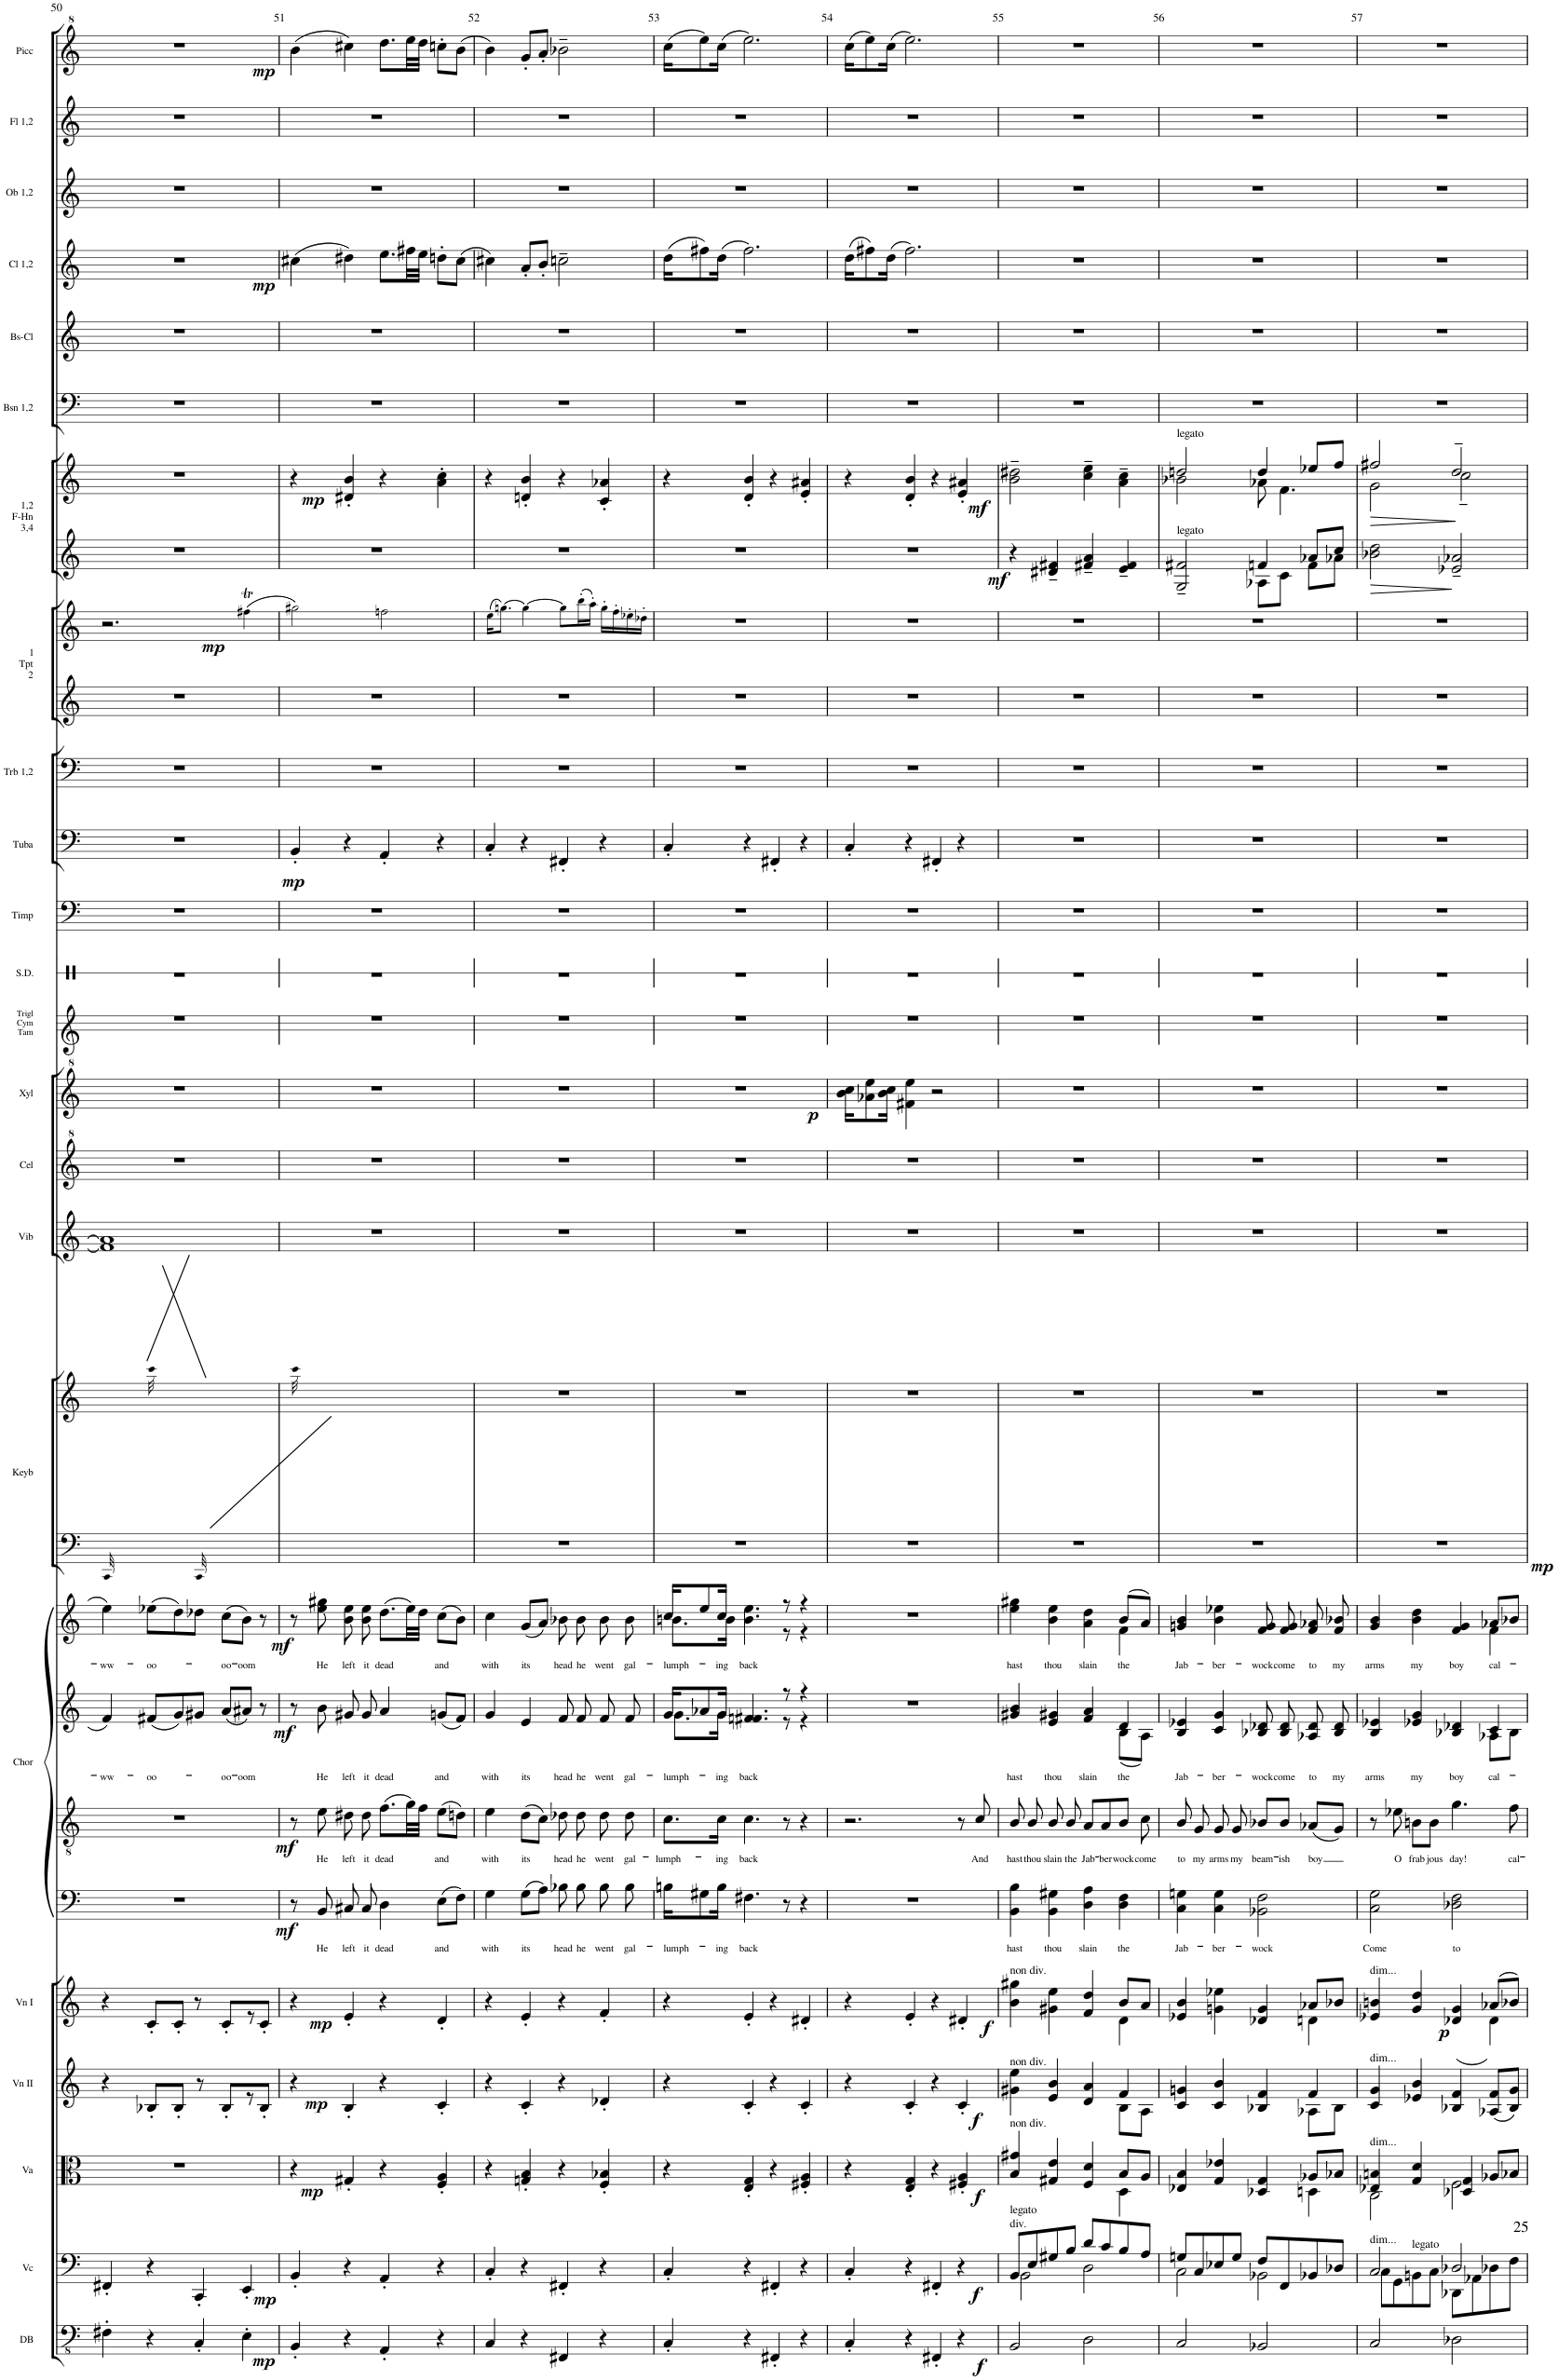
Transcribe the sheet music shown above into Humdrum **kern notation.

**kern	**dynam	**kern	**dynam	**kern	**dynam	**kern	**dynam	**kern	**dynam	**kern	**text	**kern	**text	**kern	**text	**kern	**text	**dynam	**kern	**kern	**kern	**kern	**kern	**dynam	**kern	**kern	**kern	**kern	**dynam	**kern	**kern	**kern	**dynam	**kern	**kern	**dynam	**kern	**kern	**kern	**dynam	**kern	**kern	**kern	**dynam
*part23	*part23	*part22	*part22	*part21	*part21	*part20	*part20	*part19	*part19	*part18	*part18	*part18	*part18	*part18	*part18	*part18	*part18	*part18	*part17	*part17	*part16	*part15	*part14	*part14	*part13	*part12	*part11	*part10	*part10	*part9	*part8	*part8	*part8	*part7	*part7	*part7	*part6	*part5	*part4	*part4	*part3	*part2	*part1	*part1
*staff29	*staff29	*staff28	*staff28	*staff27	*staff27	*staff26	*staff26	*staff25	*staff25	*staff24	*staff24	*staff23	*staff23	*staff22	*staff22	*staff21	*staff21	*staff21/22/23/24	*staff20	*staff19	*staff18	*staff17	*staff16	*staff16	*staff15	*staff14	*staff13	*staff12	*staff12	*staff11	*staff10	*staff9	*staff9/10	*staff8	*staff7	*staff7/8	*staff6	*staff5	*staff4	*staff4	*staff3	*staff2	*staff1	*staff1
*I"Dbl Bass	*	*I"Cellos	*	*I"Violas	*	*I"Violin II	*	*I"Violin I	*	*I"Chorus	*	*	*	*	*	*	*	*	*I"Keyboards	*	*I"Vibraphone	*I"Celesta	*I"Xylophone	*	*I"Triangle     Cymbal   Tam tam	*I"Side drum	*I"Timpani	*I"F-Tuba	*	*I"Trombone 1,2	*I"1 C Trumpets              2	*	*	*I"1,2 F-Horns       3,4	*	*	*I"Bassoons  1,2	*I"Bass Clarinet	*I"Clarinets 1,2	*	*I"Oboes 1,2	*I"Flutes 1,2	*I"Piccolo	*
*I'DB	*	*	*	*I'Va	*	*I'Vn II	*	*I'Vn I	*	*I'Chor	*	*	*	*	*	*	*	*	*I'Keyb	*	*I'Vib	*I'Cel	*I'Xyl	*	*I'Trigl    Cym    Tam	*I'S.D.	*I'Timp	*I'Tuba	*	*I'Trb 1,2	*I'1 Tpt   2	*	*	*I'1,2 F-Hn  3,4	*	*	*I'Bsn 1,2	*I'Bs-Cl	*I'Cl 1,2	*	*I'Ob 1,2	*I'Fl 1,2	*I'Picc	*
!!LO:PB:g=z
*clefFv4	*	*clefF4	*	*clefC3	*	*clefG2	*	*clefG2	*	*clefF4	*	*clefGv2	*	*clefG2	*	*clefG2	*	*	*clefF4	*clefG2	*clefG2	*clefG^2	*clefG^2	*	*clefG2	*clefX	*clefF4	*clefF4	*	*clefF4	*clefG2	*clefG2	*	*clefG2	*clefG2	*	*clefF4	*clefG2	*clefG2	*	*clefG2	*clefG2	*clefG^2	*
*Trd7c12	*	*	*	*	*	*	*	*	*	*	*	*	*	*	*	*	*	*	*	*	*	*	*	*	*	*	*	*	*	*	*	*	*	*Trd4c7	*Trd4c7	*	*	*Trd8c14	*Trd1c2	*	*	*	*Trd-7c-12	*
*k[]	*	*k[]	*	*k[]	*	*k[]	*	*k[]	*	*k[]	*	*k[]	*	*k[]	*	*k[]	*	*	*k[]	*k[]	*k[]	*k[]	*k[]	*	*k[]	*k[]	*k[]	*k[]	*	*k[]	*k[]	*k[]	*	*k[]	*k[]	*	*k[]	*k[]	*k[]	*	*k[]	*k[]	*k[]	*
=50	=50	=50	=50	=50	=50	=50	=50	=50	=50	=50	=50	=50	=50	=50	=50	=50	=50	=50	=50	=50	=50	=50	=50	=50	=50	=50	=50	=50	=50	=50	=50	=50	=50	=50	=50	=50	=50	=50	=50	=50	=50	=50	=50	=50
!	!	!	!	!	!	!	!	!	!	!	!	!	!	!	!LO:LY:b	!	!LO:LY:b	!	!	!	!	!	!	!	!	!	!	!	!	!	!	!	!	!	!	!	!	!	!	!	!	!	!	!
4FF#X'\	.	4FF#X'/	.	1r	.	4r	.	4r	.	1r	.	1r	.	4f/	-ww-	4ee\	-ww-	.	32CC!	4ryy	1f#] 1a#]	1r	1r	.	1r	1r	1r	1r	.	1r	1r	2.r	.	1r	1r	.	1r	1r	1r	.	1r	1r	1r	.
.	.	.	.	.	.	.	.	.	.	.	.	.	.	.	.	.	.	.	32ryy	.	.	.	.	.	.	.	.	.	.	.	.	.	.	.	.	.	.	.	.	.	.	.	.	.
.	.	.	.	.	.	.	.	.	.	.	.	.	.	.	.	.	.	.	16ryy	.	.	.	.	.	.	.	.	.	.	.	.	.	.	.	.	.	.	.	.	.	.	.	.	.
.	.	.	.	.	.	.	.	.	.	.	.	.	.	.	.	.	.	.	8ryy	.	.	.	.	.	.	.	.	.	.	.	.	.	.	.	.	.	.	.	.	.	.	.	.	.
!	!	!	!	!	!	!	!	!	!	!	!	!	!	!	!LO:LY:b	!	!LO:LY:b	!	!	!	!	!	!	!	!	!	!	!	!	!	!	!	!	!	!	!	!	!	!	!	!	!	!	!
4r	.	4r	.	.	.	8B-X'/L	.	8c'/L	.	.	.	.	.	8f#X/L	-oo-	(8ee-X\L	-oo-	.	4ryy	32ccc!	.	.	.	.	.	.	.	.	.	.	.	.	.	.	.	.	.	.	.	.	.	.	.	.
.	.	.	.	.	.	.	.	.	.	.	.	.	.	.	.	.	.	.	.	32ryy	.	.	.	.	.	.	.	.	.	.	.	.	.	.	.	.	.	.	.	.	.	.	.	.
.	.	.	.	.	.	.	.	.	.	.	.	.	.	.	.	.	.	.	.	16ryy	.	.	.	.	.	.	.	.	.	.	.	.	.	.	.	.	.	.	.	.	.	.	.	.
.	.	.	.	.	.	8B-'/J	.	8c'/J	.	.	.	.	.	8g/	.	8dd\)	.	.	.	8ryy	.	.	.	.	.	.	.	.	.	.	.	.	.	.	.	.	.	.	.	.	.	.	.	.
4CC'/	.	4CC'/	.	.	.	8r	.	8r	.	.	.	.	.	8g#X/J	.	8dd-X\J	.	.	32CC!	4ryy	.	.	.	.	.	.	.	.	.	.	.	.	.	.	.	.	.	.	.	.	.	.	.	.
.	.	.	.	.	.	.	.	.	.	.	.	.	.	.	.	.	.	.	32ryy	.	.	.	.	.	.	.	.	.	.	.	.	.	.	.	.	.	.	.	.	.	.	.	.	.
.	.	.	.	.	.	.	.	.	.	.	.	.	.	.	.	.	.	.	16ryy	.	.	.	.	.	.	.	.	.	.	.	.	.	.	.	.	.	.	.	.	.	.	.	.	.
!	!	!	!	!	!	!	!	!	!	!	!	!	!	!	!LO:LY:b	!	!LO:LY:b	!	!	!	!	!	!	!	!	!	!	!	!	!	!	!	!	!	!	!	!	!	!	!	!	!	!	!
.	.	.	.	.	.	8B-'/L	.	8c'/L	.	.	.	.	.	8a/L	-oo-	(8cc\L	-oo-	.	8ryy	.	.	.	.	.	.	.	.	.	.	.	.	.	.	.	.	.	.	.	.	.	.	.	.	.
!	!	!	!	!	!	!	!	!	!	!	!	!	!	!	!LO:LY:b	!	!LO:LY:b	!	!	!	!	!	!	!	!	!	!	!	!	!	!	!	!LO:DY:b	!	!	!	!	!	!	!	!	!	!	!
4EE'\	.	4EE'/	.	.	.	8r	.	8r	.	.	.	.	.	8a#X/J	-oom	8b\J)	-oom	.	4ryy	4ryy	.	.	.	.	.	.	.	.	.	.	.	(4ff#Xt!\	mp	.	.	.	.	.	.	.	.	.	.	.
.	.	.	.	.	.	8B-'/J	.	8c'/J	.	.	.	.	.	8r	.	8r	.	.	.	.	.	.	.	.	.	.	.	.	.	.	.	.	.	.	.	.	.	.	.	.	.	.	.	.
=51	=51	=51	=51	=51	=51	=51	=51	=51	=51	=51	=51	=51	=51	=51	=51	=51	=51	=51	=51	=51	=51	=51	=51	=51	=51	=51	=51	=51	=51	=51	=51	=51	=51	=51	=51	=51	=51	=51	=51	=51	=51	=51	=51	=51
!	!LO:DY:b	!	!LO:DY:b	!	!	!	!	!	!	!	!	!	!	!	!	!	!	!	!	!	!	!	!	!	!	!	!	!	!LO:DY:b	!	!	!	!	!	!	!	!	!	!	!LO:DY:b	!	!	!	!LO:DY:b
4BBB'/	mp	4BB'/	mp	4r	.	4r	.	4r	.	8r	.	8r	.	8r	.	8r	.	.	1ryy	32ccc!	1r	1r	1r	.	1r	1r	1r	4BB'/	mp	1r	1r	2gg#X!\)	.	1r	4r	.	1r	1r	(4cc#X\	mp	1r	1r	(4bb\	mp
.	.	.	.	.	.	.	.	.	.	.	.	.	.	.	.	.	.	.	.	32ryy	.	.	.	.	.	.	.	.	.	.	.	.	.	.	.	.	.	.	.	.	.	.	.	.
.	.	.	.	.	.	.	.	.	.	.	.	.	.	.	.	.	.	.	.	16ryy	.	.	.	.	.	.	.	.	.	.	.	.	.	.	.	.	.	.	.	.	.	.	.	.
!	!	!	!	!	!	!	!	!	!	!	!LO:LY:b	!	!LO:LY:b	!	!LO:LY:b	!	!LO:LY:b	!LO:DY:b=4	!	!	!	!	!	!	!	!	!	!	!	!	!	!	!	!	!	!	!	!	!	!	!	!	!	!
!	!	!	!	!	!	!	!	!	!	!	!	!	!	!	!	!	!	!LO:DY:n=1:b=3	!	!	!	!	!	!	!	!	!	!	!	!	!	!	!	!	!	!	!	!	!	!	!	!	!	!
!	!	!	!	!	!	!	!	!	!	!	!	!	!	!	!	!	!	!LO:DY:n=2:b=2	!	!	!	!	!	!	!	!	!	!	!	!	!	!	!	!	!	!	!	!	!	!	!	!	!	!
!	!	!	!	!	!	!	!	!	!	!	!	!	!	!	!	!	!	!LO:DY:n=3:b	!	!	!	!	!	!	!	!	!	!	!	!	!	!	!	!	!	!	!	!	!	!	!	!	!	!
.	.	.	.	.	.	.	.	.	.	8BB/	He	8e\	He	8b\	He	8ee\ 8gg#X\	He	mf mf mf mf	.	8ryy	.	.	.	.	.	.	.	.	.	.	.	.	.	.	.	.	.	.	.	.	.	.	.	.
!	!	!	!	!	!LO:DY:b	!	!LO:DY:b	!	!LO:DY:b	!	!LO:LY:b	!	!LO:LY:b	!	!LO:LY:b	!	!LO:LY:b	!	!	!	!	!	!	!	!	!	!	!	!	!	!	!	!	!	!	!LO:DY:b	!	!	!	!	!	!	!	!
4r	.	4r	.	4G#X'/	mp	4B'/	mp	4e'/	mp	8C#X/	left	8d#X\	left	8g#X/	left	8b\ 8ee\	left	.	.	4ryy	.	.	.	.	.	.	.	4r	.	.	.	.	.	.	4d#X/' 4b/'	mp	.	.	4dd#X\)	.	.	.	4ccc#X\)	.
!	!	!	!	!	!	!	!	!	!	!	!LO:LY:b	!	!LO:LY:b	!	!LO:LY:b	!	!LO:LY:b	!	!	!	!	!	!	!	!	!	!	!	!	!	!	!	!	!	!	!	!	!	!	!	!	!	!	!
.	.	.	.	.	.	.	.	.	.	8C#/	it	8d#\	it	8g#/	it	8b\ 8ee\	it	.	.	.	.	.	.	.	.	.	.	.	.	.	.	.	.	.	.	.	.	.	.	.	.	.	.	.
!	!	!	!	!	!	!	!	!	!	!	!LO:LY:b	!	!LO:LY:b	!	!LO:LY:b	!	!LO:LY:b	!	!	!	!	!	!	!	!	!	!	!	!	!	!	!	!	!	!	!	!	!	!	!	!	!	!	!
4AAA'/	.	4AA'/	.	4r	.	4r	.	4r	.	4D\	dead	8.f\L	dead	4a/	dead	(8.dd\L	dead	.	.	2ryy	.	.	.	.	.	.	.	4AA'/	.	.	.	2ffn!\	.	.	4r	.	.	.	8.ee\L	.	.	.	8.ddd\L	.
.	.	.	.	.	.	.	.	.	.	.	.	32g\LL	.	.	.	32ee\LL)	.	.	.	.	.	.	.	.	.	.	.	.	.	.	.	.	.	.	.	.	.	.	32ff#X\LL	.	.	.	32eee\LL	.
.	.	.	.	.	.	.	.	.	.	.	.	32f\JJJ	.	.	.	32dd\JJJ	.	.	.	.	.	.	.	.	.	.	.	.	.	.	.	.	.	.	.	.	.	.	32ee\JJJ	.	.	.	32ddd\JJJ	.
!	!	!	!	!	!	!	!	!	!	!	!LO:LY:b	!	!LO:LY:b	!	!LO:LY:b	!	!LO:LY:b	!	!	!	!	!	!	!	!	!	!	!	!	!	!	!	!	!	!	!	!	!	!	!	!	!	!	!
4r	.	4r	.	4F/' 4A/'	.	4c'/	.	4d'/	.	8E\L	and	8e\L	and	8gn/L	and	(8cc\L	and	.	.	.	.	.	.	.	.	.	.	4r	.	.	.	.	.	.	4a\' 4cc\'	.	.	.	8ddn'\L	.	.	.	8cccn'\L	.
.	.	.	.	.	.	.	.	.	.	8F\J	.	8dn\J	.	8f/J	.	8b\J)	.	.	.	.	.	.	.	.	.	.	.	.	.	.	.	.	.	.	.	.	.	.	(8cc#\J	.	.	.	(8bb\J	.
=52	=52	=52	=52	=52	=52	=52	=52	=52	=52	=52	=52	=52	=52	=52	=52	=52	=52	=52	=52	=52	=52	=52	=52	=52	=52	=52	=52	=52	=52	=52	=52	=52	=52	=52	=52	=52	=52	=52	=52	=52	=52	=52	=52	=52
!	!	!	!	!	!	!	!	!	!	!	!LO:LY:b	!	!LO:LY:b	!	!LO:LY:b	!	!LO:LY:b	!	!	!	!	!	!	!	!	!	!	!	!	!	!	!	!	!	!	!	!	!	!	!	!	!	!	!
4CC/	.	4C'/	.	4r	.	4r	.	4r	.	4G\	with	4e\	with	4g/	with	4cc\	with	.	1r	1r	1r	1r	1r	.	1r	1r	1r	4C'/	.	1r	1r	(16ee!\KL	.	1r	4r	.	1r	1r	4cc#X\)	.	1r	1r	4bb\)	.
.	.	.	.	.	.	.	.	.	.	.	.	.	.	.	.	.	.	.	.	.	.	.	.	.	.	.	.	.	.	.	.	[8.ggn!\J)	.	.	.	.	.	.	.	.	.	.	.	.
!	!	!	!	!	!	!	!	!	!	!	!LO:LY:b	!	!LO:LY:b	!	!LO:LY:b	!	!LO:LY:b	!	!	!	!	!	!	!	!	!	!	!	!	!	!	!	!	!	!	!	!	!	!	!	!	!	!	!
4r	.	4r	.	4Gn/' 4B/'	.	4c'/	.	4e'/	.	8G\L	its	8d\L	its	4e/	its	(8g/L	its	.	.	.	.	.	.	.	.	.	.	4r	.	.	.	4gg!\_	.	.	4dn/' 4b/'	.	.	.	8a'/L	.	.	.	8gg'/L	.
.	.	.	.	.	.	.	.	.	.	8A\J	.	8c\J	.	.	.	8a/J)	.	.	.	.	.	.	.	.	.	.	.	.	.	.	.	.	.	.	.	.	.	.	8b'/J	.	.	.	8aa'/J	.
!	!	!	!	!	!	!	!	!	!	!	!LO:LY:b	!	!LO:LY:b	!	!LO:LY:b	!	!LO:LY:b	!	!	!	!	!	!	!	!	!	!	!	!	!	!	!	!	!	!	!	!	!	!	!	!	!	!	!
4FFF#X/	.	4FF#X'/	.	4r	.	4r	.	4r	.	8B-X\	head	8d-X\	head	8f/	head	8b-X\	head	.	.	.	.	.	.	.	.	.	.	4FF#X'/	.	.	.	8gg!\L]	.	.	4r	.	.	.	2ccn~\	.	.	.	2bb-X~\	.
!	!	!	!	!	!	!	!	!	!	!	!LO:LY:b	!	!LO:LY:b	!	!LO:LY:b	!	!LO:LY:b	!	!	!	!	!	!	!	!	!	!	!	!	!	!	!	!	!	!	!	!	!	!	!	!	!	!	!
.	.	.	.	.	.	.	.	.	.	8B-\	he	8d-\	he	8f/	he	8b-\	he	.	.	.	.	.	.	.	.	.	.	.	.	.	.	(16bb'!\L	.	.	.	.	.	.	.	.	.	.	.	.
.	.	.	.	.	.	.	.	.	.	.	.	.	.	.	.	.	.	.	.	.	.	.	.	.	.	.	.	.	.	.	.	16aa'!\JJ)	.	.	.	.	.	.	.	.	.	.	.	.
!	!	!	!	!	!	!	!	!	!	!	!LO:LY:b	!	!LO:LY:b	!	!LO:LY:b	!	!LO:LY:b	!	!	!	!	!	!	!	!	!	!	!	!	!	!	!	!	!	!	!	!	!	!	!	!	!	!	!
4r	.	4r	.	4F/' 4B-X/'	.	4d-X'/	.	4f'/	.	8B-\	went	8d-\	went	8f/	went	8b-\	went	.	.	.	.	.	.	.	.	.	.	4r	.	.	.	16gg'!\LL	.	.	4c/' 4a-X/'	.	.	.	.	.	.	.	.	.
.	.	.	.	.	.	.	.	.	.	.	.	.	.	.	.	.	.	.	.	.	.	.	.	.	.	.	.	.	.	.	.	16ff'!\	.	.	.	.	.	.	.	.	.	.	.	.
!	!	!	!	!	!	!	!	!	!	!	!LO:LY:b	!	!LO:LY:b	!	!LO:LY:b	!	!LO:LY:b	!	!	!	!	!	!	!	!	!	!	!	!	!	!	!	!	!	!	!	!	!	!	!	!	!	!	!
.	.	.	.	.	.	.	.	.	.	8B-\	gal-	8d-\	gal-	8f/	gal-	8b-\	gal-	.	.	.	.	.	.	.	.	.	.	.	.	.	.	16ee-X'!\	.	.	.	.	.	.	.	.	.	.	.	.
.	.	.	.	.	.	.	.	.	.	.	.	.	.	.	.	.	.	.	.	.	.	.	.	.	.	.	.	.	.	.	.	16dd-X'!\JJ	.	.	.	.	.	.	.	.	.	.	.	.
=53	=53	=53	=53	=53	=53	=53	=53	=53	=53	=53	=53	=53	=53	=53	=53	=53	=53	=53	=53	=53	=53	=53	=53	=53	=53	=53	=53	=53	=53	=53	=53	=53	=53	=53	=53	=53	=53	=53	=53	=53	=53	=53	=53	=53
!	!	!	!	!	!	!	!	!	!	!	!LO:LY:b	!	!LO:LY:b	!	!LO:LY:b	!	!LO:LY:b	!	!	!	!	!	!	!	!	!	!	!	!	!	!	!	!	!	!	!	!	!	!	!	!	!	!	!
*	*	*	*	*	*	*	*	*	*	*	*	*	*	*^	*	*^	*	*	*	*	*	*	*	*	*	*	*	*	*	*	*	*	*	*	*	*	*	*	*	*	*	*	*	*
4CC'/	.	4C'/	.	4r	.	4r	.	4r	.	16Bn\KL	-lumph-	8.c\L	-lumph-	16g/KL	8.g\L	-lumph-	16cc/KL	8.bn\L	-lumph-	.	1r	1r	1r	1r	1r	.	1r	1r	1r	4C'/	.	1r	1r	1r	.	1r	4r	.	1r	1r	(16dd\KL	.	1r	1r	(16ccc\KL	.
.	.	.	.	.	.	.	.	.	.	8G#X\	.	.	.	8a-X/	.	.	8ee/	.	.	.	.	.	.	.	.	.	.	.	.	.	.	.	.	.	.	.	.	.	.	.	8ff#X\)	.	.	.	8eee\)	.
!	!	!	!	!	!	!	!	!	!	!	!LO:LY:b	!	!LO:LY:b	!	!	!LO:LY:b	!	!	!LO:LY:b	!	!	!	!	!	!	!	!	!	!	!	!	!	!	!	!	!	!	!	!	!	!	!	!	!	!	!
.	.	.	.	.	.	.	.	.	.	16B\Jk	-ing	16c\Jk	-ing	16g/Jk	16g\Jk	-ing	16cc/Jk	16b\Jk	-ing	.	.	.	.	.	.	.	.	.	.	.	.	.	.	.	.	.	.	.	.	.	(16dd\Jk	.	.	.	(16ccc\Jk	.
!	!	!	!	!	!	!	!	!	!	!	!LO:LY:b	!	!LO:LY:b	!	!	!LO:LY:b	!	!	!LO:LY:b	!	!	!	!	!	!	!	!	!	!	!	!	!	!	!	!	!	!	!	!	!	!	!	!	!	!	!
4r	.	4r	.	4E/' 4G/'	.	4c'/	.	4e'/	.	4.F#X\	back	4.c\	back	4.fn/ 4.f#X/	4.ryy	back	4.b\ 4.ee\	4.ryy	back	.	.	.	.	.	.	.	.	.	.	4r	.	.	.	.	.	.	4d/' 4b/'	.	.	.	2.ff#\)	.	.	.	2.eee\)	.
4FFF#X'/	.	4FF#X'/	.	4r	.	4r	.	4r	.	.	.	.	.	.	.	.	.	.	.	.	.	.	.	.	.	.	.	.	.	4FF#X'/	.	.	.	.	.	.	4r	.	.	.	.	.	.	.	.	.
.	.	.	.	.	.	.	.	.	.	8r	.	8r	.	8r	8r	.	8r	8r	.	.	.	.	.	.	.	.	.	.	.	.	.	.	.	.	.	.	.	.	.	.	.	.	.	.	.	.
4r	.	4r	.	4F#X/' 4A/'	.	4c'/	.	4d#X'/	.	4r	.	4r	.	4r	4r	.	4r	4r	.	.	.	.	.	.	.	.	.	.	.	4r	.	.	.	.	.	.	4e/' 4a#X/'	.	.	.	.	.	.	.	.	.
=54	=54	=54	=54	=54	=54	=54	=54	=54	=54	=54	=54	=54	=54	=54	=54	=54	=54	=54	=54	=54	=54	=54	=54	=54	=54	=54	=54	=54	=54	=54	=54	=54	=54	=54	=54	=54	=54	=54	=54	=54	=54	=54	=54	=54	=54	=54
!	!	!	!	!	!	!	!	!	!	!	!	!	!	!	!	!	!	!	!	!	!	!	!	!	!	!LO:DY:b	!	!	!	!	!	!	!	!	!	!	!	!	!	!	!	!	!	!	!	!
*	*	*	*	*	*	*	*	*	*	*	*	*	*	*v	*v	*	*	*	*	*	*	*	*	*	*	*	*	*	*	*	*	*	*	*	*	*	*	*	*	*	*	*	*	*	*	*
*	*	*	*	*	*	*	*	*	*	*	*	*	*	*	*	*v	*v	*	*	*	*	*	*	*	*	*	*	*	*	*	*	*	*	*	*	*	*	*	*	*	*	*	*	*	*
4CC'/	.	4C'/	.	4r	.	4r	.	4r	.	1r	.	2.r	.	1r	.	1r	.	.	1r	1r	1r	1r	16bb\ 16ccc\KL	p	1r	1r	1r	4C'/	.	1r	1r	1r	.	1r	4r	.	1r	1r	(16dd\KL	.	1r	1r	(16ccc\KL	.
.	.	.	.	.	.	.	.	.	.	.	.	.	.	.	.	.	.	.	.	.	.	.	8aa-X\ 8eee\	.	.	.	.	.	.	.	.	.	.	.	.	.	.	.	8ff#X\)	.	.	.	8eee\)	.
.	.	.	.	.	.	.	.	.	.	.	.	.	.	.	.	.	.	.	.	.	.	.	16bb\ 16ccc\Jk	.	.	.	.	.	.	.	.	.	.	.	.	.	.	.	(16dd\Jk	.	.	.	(16ccc\Jk	.
4r	.	4r	.	4E/' 4G/'	.	4c'/	.	4e'/	.	.	.	.	.	.	.	.	.	.	.	.	.	.	4ff#X\ 4eee\	.	.	.	.	4r	.	.	.	.	.	.	4d/' 4b/'	.	.	.	2.ff#\)	.	.	.	2.eee\)	.
4FFF#X'/	.	4FF#X'/	.	4r	.	4r	.	4r	.	.	.	.	.	.	.	.	.	.	.	.	.	.	2r	.	.	.	.	4FF#X'/	.	.	.	.	.	.	4r	.	.	.	.	.	.	.	.	.
4r	.	4r	.	4F#X/' 4A/'	.	4c'/	.	4d#X'/	.	.	.	8r	.	.	.	.	.	.	.	.	.	.	.	.	.	.	.	4r	.	.	.	.	.	.	4e/' 4a#X/'	.	.	.	.	.	.	.	.	.
!	!	!	!	!	!	!	!	!	!	!	!	!	!LO:LY:b	!	!	!	!	!	!	!	!	!	!	!	!	!	!	!	!	!	!	!	!	!	!	!	!	!	!	!	!	!	!	!
.	.	.	.	.	.	.	.	.	.	.	.	8c/	And	.	.	.	.	.	.	.	.	.	.	.	.	.	.	.	.	.	.	.	.	.	.	.	.	.	.	.	.	.	.	.
=55	=55	=55	=55	=55	=55	=55	=55	=55	=55	=55	=55	=55	=55	=55	=55	=55	=55	=55	=55	=55	=55	=55	=55	=55	=55	=55	=55	=55	=55	=55	=55	=55	=55	=55	=55	=55	=55	=55	=55	=55	=55	=55	=55	=55
*	*	*^	*	*^	*	*^	*	*^	*	*	*	*	*	*	*	*	*	*	*	*	*	*	*	*	*	*	*	*	*	*	*	*	*	*	*	*	*	*	*	*	*	*	*	*
!	!	!	!	!	!	!	!	!	!	!	!LO:TX:a:t=non div.	!	!	!	!	!	!	!	!	!	!	!	!	!	!	!	!	!	!	!	!	!	!	!	!	!	!	!	!	!	!	!	!	!	!	!	!	!
!	!	!	!	!	!	!	!	!LO:TX:a:t=non div.	!	!	!	!	!	!	!	!	!	!	!	!	!	!	!	!	!	!	!	!	!	!	!	!	!	!	!	!	!	!	!	!	!	!	!	!	!	!	!	!
!	!	!	!	!	!LO:TX:a:t=non div.	!	!	!	!	!	!	!	!	!	!	!	!	!	!	!	!	!	!	!	!	!	!	!	!	!	!	!	!	!	!	!	!	!	!	!	!	!	!	!	!	!	!	!
!	!	!LO:TX:a:t=div.	!	!	!	!	!	!	!	!	!	!	!	!	!	!	!	!	!	!	!	!	!	!	!	!	!	!	!	!	!	!	!	!	!	!	!	!	!	!	!	!	!	!	!	!	!	!
!	!	!LO:TX:a:t=legato	!	!	!	!	!	!	!	!	!	!	!	!	!	!	!	!	!	!	!	!	!	!	!	!	!	!	!	!	!	!	!	!	!	!	!	!	!	!	!	!	!	!	!	!	!	!
!	!LO:DY:b	!	!	!LO:DY:b	!	!	!LO:DY:b	!	!	!LO:DY:b	!	!	!LO:DY:b	!	!LO:LY:b	!	!LO:LY:b	!	!LO:LY:b	!	!LO:LY:b	!	!	!	!	!	!	!	!	!	!	!	!	!	!	!	!	!	!	!LO:DY:b	!	!	!	!	!	!	!	!
*	*	*	*	*	*	*	*	*	*	*	*	*	*	*	*	*	*	*^	*	*^	*	*	*	*	*	*	*	*	*	*	*	*	*	*	*	*	*	*	*	*	*	*	*	*	*	*	*	*
2BBB/	f	8BB/L	2BB\	f	2.ryy	4B/ 4g#X/	f	4g#X\ 4ee\	2.ryy	f	4b\ 4gg#X\	2.ryy	f	4BB\ 4B\	hast	8B/	hast	4g#X/ 4b/	2.ryy	hast	4ee\ 4gg#X\	2.ryy	hast	.	1r	1r	1r	1r	1r	.	1r	1r	1r	1r	.	1r	1r	1r	.	4r	2b\~ 2dd#X\~	mf	1r	1r	1r	.	1r	1r	1r	.
!	!	!	!	!	!	!	!	!	!	!	!	!	!	!	!	!	!LO:LY:b	!	!	!	!	!	!	!	!	!	!	!	!	!	!	!	!	!	!	!	!	!	!	!	!	!	!	!	!	!	!	!	!	!
.	.	8E/	.	.	.	.	.	.	.	.	.	.	.	.	.	8B/	thou	.	.	.	.	.	.	.	.	.	.	.	.	.	.	.	.	.	.	.	.	.	.	.	.	.	.	.	.	.	.	.	.	.
!	!	!	!	!	!	!	!	!	!	!	!	!	!	!	!LO:LY:b	!	!LO:LY:b	!	!	!LO:LY:b	!	!	!LO:LY:b	!	!	!	!	!	!	!	!	!	!	!	!	!	!	!	!	!	!	!LO:DY:b=2	!	!	!	!	!	!	!	!
.	.	8G#X/	.	.	.	4G#X/ 4e/	.	4e/ 4b/	.	.	4g#X\ 4ee\	.	.	4BB\ 4G#X\	thou	8B/	slain	4e/ 4g#X/	.	thou	4b\ 4ee\	.	thou	.	.	.	.	.	.	.	.	.	.	.	.	.	.	.	.	4d#X/~ 4f#X/~	.	mf	.	.	.	.	.	.	.	.
!	!	!	!	!	!	!	!	!	!	!	!	!	!	!	!	!	!LO:LY:b	!	!	!	!	!	!	!	!	!	!	!	!	!	!	!	!	!	!	!	!	!	!	!	!	!	!	!	!	!	!	!	!	!
.	.	8B/J	.	.	.	.	.	.	.	.	.	.	.	.	.	8B/	the	.	.	.	.	.	.	.	.	.	.	.	.	.	.	.	.	.	.	.	.	.	.	.	.	.	.	.	.	.	.	.	.	.
!	!	!	!	!	!	!	!	!	!	!	!	!	!	!	!LO:LY:b	!	!LO:LY:b	!	!	!LO:LY:b	!	!	!LO:LY:b	!	!	!	!	!	!	!	!	!	!	!	!	!	!	!	!	!	!	!	!	!	!	!	!	!	!	!
2DD\	.	8d/L	2D\	.	.	4F/ 4d/	.	4d/ 4a/	.	.	4f/ 4dd/	.	.	4D\ 4A\	slain	8A/L	Jab-	4f/ 4a/	.	slain	4a\ 4dd\	.	slain	.	.	.	.	.	.	.	.	.	.	.	.	.	.	.	.	4f#X/~ 4a/~	4cc\~ 4ee\~	.	.	.	.	.	.	.	.	.
!	!	!	!	!	!	!	!	!	!	!	!	!	!	!	!	!	!LO:LY:b	!	!	!	!	!	!	!	!	!	!	!	!	!	!	!	!	!	!	!	!	!	!	!	!	!	!	!	!	!	!	!	!	!
.	.	8c/	.	.	.	.	.	.	.	.	.	.	.	.	.	8A/	-ber-	.	.	.	.	.	.	.	.	.	.	.	.	.	.	.	.	.	.	.	.	.	.	.	.	.	.	.	.	.	.	.	.	.
!	!	!	!	!	!	!	!	!	!	!	!	!	!	!	!LO:LY:b	!	!LO:LY:b	!	!	!LO:LY:b	!	!	!LO:LY:b	!	!	!	!	!	!	!	!	!	!	!	!	!	!	!	!	!	!	!	!	!	!	!	!	!	!	!
.	.	8B/	.	.	8B/L	4D\	.	4f/	8B\L	.	8b/L	4d\	.	4D\ 4F\	the	8B/J	-wock	4d/	8B\L	the	(8b/L	4f\	the	.	.	.	.	.	.	.	.	.	.	.	.	.	.	.	.	4e/~ 4f#/~	4a\~ 4cc\~	.	.	.	.	.	.	.	.	.
!	!	!	!	!	!	!	!	!	!	!	!	!	!	!	!	!	!LO:LY:b	!	!	!	!	!	!	!	!	!	!	!	!	!	!	!	!	!	!	!	!	!	!	!	!	!	!	!	!	!	!	!	!	!
.	.	8A/J	.	.	8A/J	.	.	.	8A\J	.	8a/J	.	.	.	.	8c\	come	.	8A\J	.	8a/J)	.	.	.	.	.	.	.	.	.	.	.	.	.	.	.	.	.	.	.	.	.	.	.	.	.	.	.	.	.
*	*	*	*	*	*	*	*	*	*	*	*	*	*	*	*	*	*	*	*	*	*v	*v	*	*	*	*	*	*	*	*	*	*	*	*	*	*	*	*	*	*	*	*	*	*	*	*	*	*	*	*
=56	=56	=56	=56	=56	=56	=56	=56	=56	=56	=56	=56	=56	=56	=56	=56	=56	=56	=56	=56	=56	=56	=56	=56	=56	=56	=56	=56	=56	=56	=56	=56	=56	=56	=56	=56	=56	=56	=56	=56	=56	=56	=56	=56	=56	=56	=56	=56	=56	=56
!	!	!	!	!	!	!	!	!	!	!	!	!	!	!	!	!	!	!	!	!	!	!	!	!	!	!	!	!	!	!	!	!	!	!	!	!	!	!	!	!LO:TX:a:t=legato	!	!	!	!	!	!	!	!	!
!	!	!	!	!	!	!	!	!	!	!	!	!	!	!	!	!	!	!	!	!	!	!	!	!	!	!	!	!	!	!	!	!	!	!	!	!	!	!	!LO:TX:a:t=legato	!	!	!	!	!	!	!	!	!	!
!	!	!	!	!	!	!	!	!	!	!	!	!	!	!	!LO:LY:b	!	!LO:LY:b	!	!	!LO:LY:b	!	!LO:LY:b	!	!	!	!	!	!	!	!	!	!	!	!	!	!	!	!	!	!	!	!	!	!	!	!	!	!	!
*	*	*	*	*	*	*	*	*	*	*	*	*	*	*	*	*	*	*v	*v	*	*	*	*	*	*	*	*	*	*	*	*	*	*	*	*	*	*	*	*^	*^	*	*	*	*	*	*	*	*	*
2CC/	.	8Gn/L	2C\	.	4E-X/ 4B/	2.ryy	.	4c/ 4gn/	2.ryy	.	4e-X/ 4b/	2.ryy	.	4C\ 4Gn\	Jab-	8B/	to	4B/ 4e-X/	Jab-	4gn/ 4b/	Jab-	.	1r	1r	1r	1r	1r	.	1r	1r	1r	1r	.	1r	1r	1r	.	2G/~ 2f#X/~	2ryy	2ddn~/	2b-X~\	.	1r	1r	1r	.	1r	1r	1r	.
!	!	!	!	!	!	!	!	!	!	!	!	!	!	!	!	!	!LO:LY:b	!	!	!	!	!	!	!	!	!	!	!	!	!	!	!	!	!	!	!	!	!	!	!	!	!	!	!	!	!	!	!	!	!
.	.	8C/	.	.	.	.	.	.	.	.	.	.	.	.	.	8G/	my	.	.	.	.	.	.	.	.	.	.	.	.	.	.	.	.	.	.	.	.	.	.	.	.	.	.	.	.	.	.	.	.	.
!	!	!	!	!	!	!	!	!	!	!	!	!	!	!	!LO:LY:b	!	!LO:LY:b	!	!LO:LY:b	!	!LO:LY:b	!	!	!	!	!	!	!	!	!	!	!	!	!	!	!	!	!	!	!	!	!	!	!	!	!	!	!	!	!
.	.	8E-X/	.	.	4G/ 4e-X/	.	.	4c/ 4b/	.	.	4gn\ 4ee-X\	.	.	4C\ 4G\	-ber-	8G/	arms	4c/ 4g/	-ber-	4b\ 4ee-X\	-ber-	.	.	.	.	.	.	.	.	.	.	.	.	.	.	.	.	.	.	.	.	.	.	.	.	.	.	.	.	.
!	!	!	!	!	!	!	!	!	!	!	!	!	!	!	!	!	!LO:LY:b	!	!	!	!	!	!	!	!	!	!	!	!	!	!	!	!	!	!	!	!	!	!	!	!	!	!	!	!	!	!	!	!	!
.	.	8G/J	.	.	.	.	.	.	.	.	.	.	.	.	.	8G/	my	.	.	.	.	.	.	.	.	.	.	.	.	.	.	.	.	.	.	.	.	.	.	.	.	.	.	.	.	.	.	.	.	.
!	!	!	!	!	!	!	!	!	!	!	!	!	!	!	!LO:LY:b	!	!LO:LY:b	!	!LO:LY:b	!	!LO:LY:b	!	!	!	!	!	!	!	!	!	!	!	!	!	!	!	!	!	!	!	!	!	!	!	!	!	!	!	!	!
2BBB-X/	.	8F/L	2BB-X\	.	4D-X/ 4G/	.	.	4B-X/ 4f/	.	.	4d-X/ 4g/	.	.	2BB-X\ 2F\	-wock	8B-X/L	beam-	8B-X/ 8d-X/	-wock	8f/ 8g/	-wock	.	.	.	.	.	.	.	.	.	.	.	.	.	.	.	.	4fn/	8A-X\L	4dd/	8a-X\	.	.	.	.	.	.	.	.	.
!	!	!	!	!	!	!	!	!	!	!	!	!	!	!	!	!	!LO:LY:b	!	!LO:LY:b	!	!LO:LY:b	!	!	!	!	!	!	!	!	!	!	!	!	!	!	!	!	!	!	!	!	!	!	!	!	!	!	!	!	!
.	.	8FF/	.	.	.	.	.	.	.	.	.	.	.	.	.	8B-/J	-ish	8B-/ 8d-/	come	8f/ 8g/	come	.	.	.	.	.	.	.	.	.	.	.	.	.	.	.	.	.	8c\J	.	4.f\	.	.	.	.	.	.	.	.	.
!	!	!	!	!	!	!	!	!	!	!	!	!	!	!	!	!	!LO:LY:b	!	!LO:LY:b	!	!LO:LY:b	!	!	!	!	!	!	!	!	!	!	!	!	!	!	!	!	!	!	!	!	!	!	!	!	!	!	!	!	!
.	.	8BB-X/	.	.	8A-X/L	4Dn\	.	4f/	8A-X\L	.	8a-X/L	4dn\	.	.	.	8A-X/L	boy	8A-X/ 8d-/	to	8f/ 8a-X/	to	.	.	.	.	.	.	.	.	.	.	.	.	.	.	.	.	8a-X/L	8f\L	8ee-X/L	.	.	.	.	.	.	.	.	.	.
!	!	!	!	!	!	!	!	!	!	!	!	!	!	!	!	!	!	!	!LO:LY:b	!	!LO:LY:b	!	!	!	!	!	!	!	!	!	!	!	!	!	!	!	!	!	!	!	!	!	!	!	!	!	!	!	!	!
.	.	8D-X/J	.	.	8B-X/J	.	.	.	8B-\J	.	8b-X/J	.	.	.	.	8G/J	.	8B-/ 8d-/	my	8f/ 8b-X/	my	.	.	.	.	.	.	.	.	.	.	.	.	.	.	.	.	8cc/J	8a-X\J	8ff/J	.	.	.	.	.	.	.	.	.	.
=57	=57	=57	=57	=57	=57	=57	=57	=57	=57	=57	=57	=57	=57	=57	=57	=57	=57	=57	=57	=57	=57	=57	=57	=57	=57	=57	=57	=57	=57	=57	=57	=57	=57	=57	=57	=57	=57	=57	=57	=57	=57	=57	=57	=57	=57	=57	=57	=57	=57	=57
!	!	!	!	!	!	!	!	!	!	!	!LO:TX:a:t=dim...	!	!	!	!	!	!	!	!	!	!	!	!	!	!	!	!	!	!	!	!	!	!	!	!	!	!	!	!	!	!	!	!	!	!	!	!	!	!	!
!	!	!	!	!	!	!	!	!LO:TX:a:t=dim...	!	!	!	!	!	!	!	!	!	!	!	!	!	!	!	!	!	!	!	!	!	!	!	!	!	!	!	!	!	!	!	!	!	!	!	!	!	!	!	!	!	!
!	!	!	!	!	!LO:TX:a:t=dim...	!	!	!	!	!	!	!	!	!	!	!	!	!	!	!	!	!	!	!	!	!	!	!	!	!	!	!	!	!	!	!	!	!	!	!	!	!	!	!	!	!	!	!	!	!
!	!	!LO:TX:a:t=dim...	!	!	!	!	!	!	!	!	!	!	!	!	!	!	!	!	!	!	!	!	!	!	!	!	!	!	!	!	!	!	!	!	!	!	!	!	!	!	!	!	!	!	!	!	!	!	!	!
!	!	!	!	!	!	!	!	!	!	!	!	!	!	!	!LO:LY:b	!	!	!	!LO:LY:b	!	!LO:LY:b	!	!	!	!	!	!	!	!	!	!	!	!	!	!	!	!	!	!	!	!	!LO:HP:b	!	!	!	!	!	!	!	!
*	*	*	*	*	*	*	*	*v	*v	*	*	*	*	*	*	*	*	*^	*	*^	*	*	*	*	*	*	*	*	*	*	*	*	*	*	*	*	*	*v	*v	*	*	*	*	*	*	*	*	*	*	*
2CC/	.	2C/	8C\L	.	4E-X/ 4Bn/	2C\	.	4c/ 4g/	.	2.ryy	4e-X/ 4bn/	.	2C\ 2G\	Come	8r	.	4B/ 4e-X/	2.ryy	arms	4g/ 4b/	2.ryy	arms	.	1r	1r	1r	1r	1r	.	1r	1r	1r	1r	.	1r	1r	1r	.	2b-X\ 2dd\	2ff#X/	2g\	>	1r	1r	1r	.	1r	1r	1r	.
!	!	!	!	!	!	!	!	!	!	!	!	!	!	!	!	!LO:LY:b	!	!	!	!	!	!	!	!	!	!	!	!	!	!	!	!	!	!	!	!	!	!	!	!	!	!	!	!	!	!	!	!	!	!
.	.	.	8GG\	.	.	.	.	.	.	.	.	.	.	.	8e-X\	O	.	.	.	.	.	.	.	.	.	.	.	.	.	.	.	.	.	.	.	.	.	.	.	.	.	.	.	.	.	.	.	.	.	.
!	!	!	!LO:TX:a:t=legato	!	!	!	!	!	!	!	!	!	!	!	!	!	!	!	!	!	!	!	!	!	!	!	!	!	!	!	!	!	!	!	!	!	!	!	!	!	!	!	!	!	!	!	!	!	!	!
!	!	!	!	!	!	!	!	!	!	!	!	!LO:DY:b	!	!	!	!LO:LY:b	!	!	!LO:LY:b	!	!	!LO:LY:b	!	!	!	!	!	!	!	!	!	!	!	!	!	!	!	!	!	!	!	!	!	!	!	!	!	!	!	!
.	.	.	8BBn\	.	4G/ 4d/	.	.	4e-X/ 4b/	.	.	4g/ 4dd/	p	.	.	8Bn\L	frab-	4e-X/ 4g/	.	my	4b\ 4dd\	.	my	.	.	.	.	.	.	.	.	.	.	.	.	.	.	.	.	.	.	.	.	.	.	.	.	.	.	.	.
!	!	!	!	!	!	!	!	!	!	!	!	!	!	!	!	!LO:LY:b	!	!	!	!	!	!	!	!	!	!	!	!	!	!	!	!	!	!	!	!	!	!	!	!	!	!	!	!	!	!	!	!	!	!
.	.	.	8C\J	.	.	.	.	.	.	.	.	.	.	.	8B\J	-jous	.	.	.	.	.	.	.	.	.	.	.	.	.	.	.	.	.	.	.	.	.	.	.	.	.	.	.	.	.	.	.	.	.	.
!	!	!	!	!	!	!	!	!	!	!	!	!	!	!LO:LY:b	!	!LO:LY:b	!	!	!LO:LY:b	!	!	!LO:LY:b	!	!	!	!	!	!	!	!	!	!	!	!	!	!	!	!	!	!	!	!	!	!	!	!	!	!	!	!
2DD-X\	.	2D-X/	8DD-X\L	.	4D-X/ 4G/	2F\	.	4B-X/ 4f/	.	.	(4d-X/ 4g/	.	2D-X\ 2F\	to	4.g\	day!	4B-X/ 4d-X/	.	boy	4f/ 4g/	.	boy	.	.	.	.	.	.	.	.	.	.	.	.	.	.	.	.	2e-X/~ 2a-X/~	2dd~/	2cc~\	.	.	.	.	.	.	.	.	.
.	.	.	8AA-X\	.	.	.	.	.	.	.	.	.	.	.	.	.	.	.	.	.	.	.	.	.	.	.	.	.	.	.	.	.	.	.	.	.	.	.	.	.	.	.	.	.	.	.	.	.	.	.
!	!	!	!	!	!	!	!	!	!	!	!	!	!	!	!	!	!	!	!LO:LY:b	!	!	!LO:LY:b	!	!	!	!	!	!	!	!	!	!	!	!	!	!	!	!	!	!	!	!	!	!	!	!	!	!	!	!
.	.	.	8D-X\	.	8A-X/L	.	.	(8A-X/ 8f/L	.	(8a-X/L	4d-\)	.	.	.	.	.	4c/	8A-X\L	cal-	8a-X/L	4f\	cal-	.	.	.	.	.	.	.	.	.	.	.	.	.	.	.	.	.	.	.	.	.	.	.	.	.	.	.	.
!	!	!	!	!	!	!	!	!	!	!	!	!	!	!	!	!LO:LY:b	!	!	!	!	!	!	!LO:DY:b	!	!	!	!	!	!	!	!	!	!	!	!	!	!	!	!	!	!	!	!	!	!	!	!	!	!	!
.	.	.	8F\J	.	8B-X/J	.	.	8B-/ 8g/J)	.	8b-X/J)	.	.	.	.	8f\	cal-	.	8B-\J	.	8b-X/J	.	.	mp	.	.	.	.	.	.	.	.	.	.	.	.	.	.	.	.	.	.	.	.	.	.	.	.	.	.	.
*	*	*v	*v	*	*	*	*	*	*	*v	*v	*	*	*	*	*	*v	*v	*	*v	*v	*	*	*	*	*	*	*	*	*	*	*	*	*	*	*	*	*	*	*v	*v	*	*	*	*	*	*	*	*	*
*	*	*	*	*v	*v	*	*	*	*	*	*	*	*	*	*	*	*	*	*	*	*	*	*	*	*	*	*	*	*	*	*	*	*	*	*	*	*	*	*	*	*	*	*	*	*
.	.	.	.	.	.	.	.	.	.	.	.	.	.	.	.	.	.	.	.	.	.	.	.	.	.	.	.	.	.	.	.	.	.	.	.	]	.	.	.	.	.	.	.	.
=	=	=	=	=	=	=	=	=	=	=	=	=	=	=	=	=	=	=	=	=	=	=	=	=	=	=	=	=	=	=	=	=	=	=	=	=	=	=	=	=	=	=	=	=
*-	*-	*-	*-	*-	*-	*-	*-	*-	*-	*-	*-	*-	*-	*-	*-	*-	*-	*-	*-	*-	*-	*-	*-	*-	*-	*-	*-	*-	*-	*-	*-	*-	*-	*-	*-	*-	*-	*-	*-	*-	*-	*-	*-	*-
